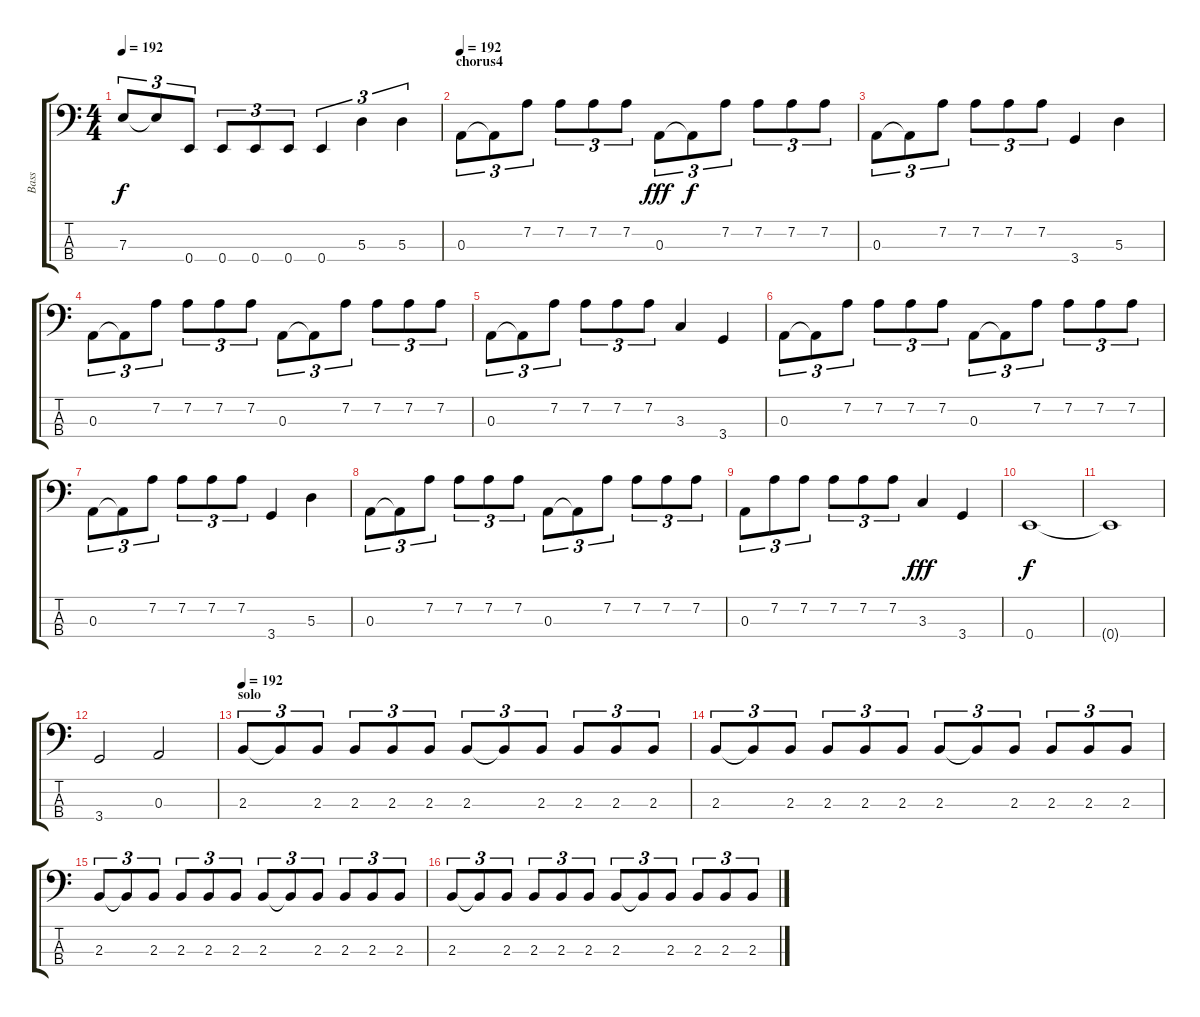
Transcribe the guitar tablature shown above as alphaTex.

\track ("Bass" "Bass") {instrument electricbasspick}
\staff {score tabs}
\tuning (G2 D2 A1 E1) {hide}
\ts (4 4)
\tempo 192
\clef f4
\ks c
7.3.8{tu (3 2) dy f} 7.3{t}.8{tu (3 2)} 0.4.8{tu (3 2)} 0.4.8{tu (3 2)} 0.4.8{tu (3 2)} 0.4.8{tu (3 2)} 0.4.4{tu (3 2)} 5.3.4{tu (3 2)} 5.3.4{tu (3 2)} |
\section ("" "chorus4")
\tempo 192
0.3.8{tu (3 2)} 0.3{t}.8{tu (3 2)} 7.2.8{tu (3 2)} 7.2.8{tu (3 2)} 7.2.8{tu (3 2)} 7.2.8{tu (3 2)} 0.3.8{tu (3 2) dy fff} 0.3{t}.8{tu (3 2) dy f} 7.2.8{tu (3 2)} 7.2.8{tu (3 2)} 7.2.8{tu (3 2)} 7.2.8{tu (3 2)} |
0.3.8{tu (3 2)} 0.3{t}.8{tu (3 2)} 7.2.8{tu (3 2)} 7.2.8{tu (3 2)} 7.2.8{tu (3 2)} 7.2.8{tu (3 2)} 3.4.4 5.3.4 |
0.3.8{tu (3 2)} 0.3{t}.8{tu (3 2)} 7.2.8{tu (3 2)} 7.2.8{tu (3 2)} 7.2.8{tu (3 2)} 7.2.8{tu (3 2)} 0.3.8{tu (3 2)} 0.3{t}.8{tu (3 2)} 7.2.8{tu (3 2)} 7.2.8{tu (3 2)} 7.2.8{tu (3 2)} 7.2.8{tu (3 2)} |
0.3.8{tu (3 2)} 0.3{t}.8{tu (3 2)} 7.2.8{tu (3 2)} 7.2.8{tu (3 2)} 7.2.8{tu (3 2)} 7.2.8{tu (3 2)} 3.3.4 3.4.4 |
0.3.8{tu (3 2)} 0.3{t}.8{tu (3 2)} 7.2.8{tu (3 2)} 7.2.8{tu (3 2)} 7.2.8{tu (3 2)} 7.2.8{tu (3 2)} 0.3.8{tu (3 2)} 0.3{t}.8{tu (3 2)} 7.2.8{tu (3 2)} 7.2.8{tu (3 2)} 7.2.8{tu (3 2)} 7.2.8{tu (3 2)} |
0.3.8{tu (3 2)} 0.3{t}.8{tu (3 2)} 7.2.8{tu (3 2)} 7.2.8{tu (3 2)} 7.2.8{tu (3 2)} 7.2.8{tu (3 2)} 3.4.4 5.3.4 |
0.3.8{tu (3 2)} 0.3{t}.8{tu (3 2)} 7.2.8{tu (3 2)} 7.2.8{tu (3 2)} 7.2.8{tu (3 2)} 7.2.8{tu (3 2)} 0.3.8{tu (3 2)} 0.3{t}.8{tu (3 2)} 7.2.8{tu (3 2)} 7.2.8{tu (3 2)} 7.2.8{tu (3 2)} 7.2.8{tu (3 2)} |
0.3.8{tu (3 2)} 7.2.8{tu (3 2)} 7.2.8{tu (3 2)} 7.2.8{tu (3 2)} 7.2.8{tu (3 2)} 7.2.8{tu (3 2)} 3.3.4{dy fff} 3.4.4 |
0.4.1{dy f} |
0.4{t}.1 |
3.4.2 0.3.2 |
\section ("" "solo")
\tempo 192
2.3.8{tu (3 2) volume 12} 2.3{t}.8{tu (3 2)} 2.3.8{tu (3 2)} 2.3.8{tu (3 2)} 2.3.8{tu (3 2)} 2.3.8{tu (3 2)} 2.3.8{tu (3 2)} 2.3{t}.8{tu (3 2)} 2.3.8{tu (3 2)} 2.3.8{tu (3 2)} 2.3.8{tu (3 2)} 2.3.8{tu (3 2)} |
2.3.8{tu (3 2)} 2.3{t}.8{tu (3 2)} 2.3.8{tu (3 2)} 2.3.8{tu (3 2)} 2.3.8{tu (3 2)} 2.3.8{tu (3 2)} 2.3.8{tu (3 2)} 2.3{t}.8{tu (3 2)} 2.3.8{tu (3 2)} 2.3.8{tu (3 2)} 2.3.8{tu (3 2)} 2.3.8{tu (3 2)} |
2.3.8{tu (3 2)} 2.3{t}.8{tu (3 2)} 2.3.8{tu (3 2)} 2.3.8{tu (3 2)} 2.3.8{tu (3 2)} 2.3.8{tu (3 2)} 2.3.8{tu (3 2)} 2.3{t}.8{tu (3 2)} 2.3.8{tu (3 2)} 2.3.8{tu (3 2)} 2.3.8{tu (3 2)} 2.3.8{tu (3 2)} |
2.3.8{tu (3 2)} 2.3{t}.8{tu (3 2)} 2.3.8{tu (3 2)} 2.3.8{tu (3 2)} 2.3.8{tu (3 2)} 2.3.8{tu (3 2)} 2.3.8{tu (3 2)} 2.3{t}.8{tu (3 2)} 2.3.8{tu (3 2)} 2.3.8{tu (3 2)} 2.3.8{tu (3 2)} 2.3.8{tu (3 2)}
